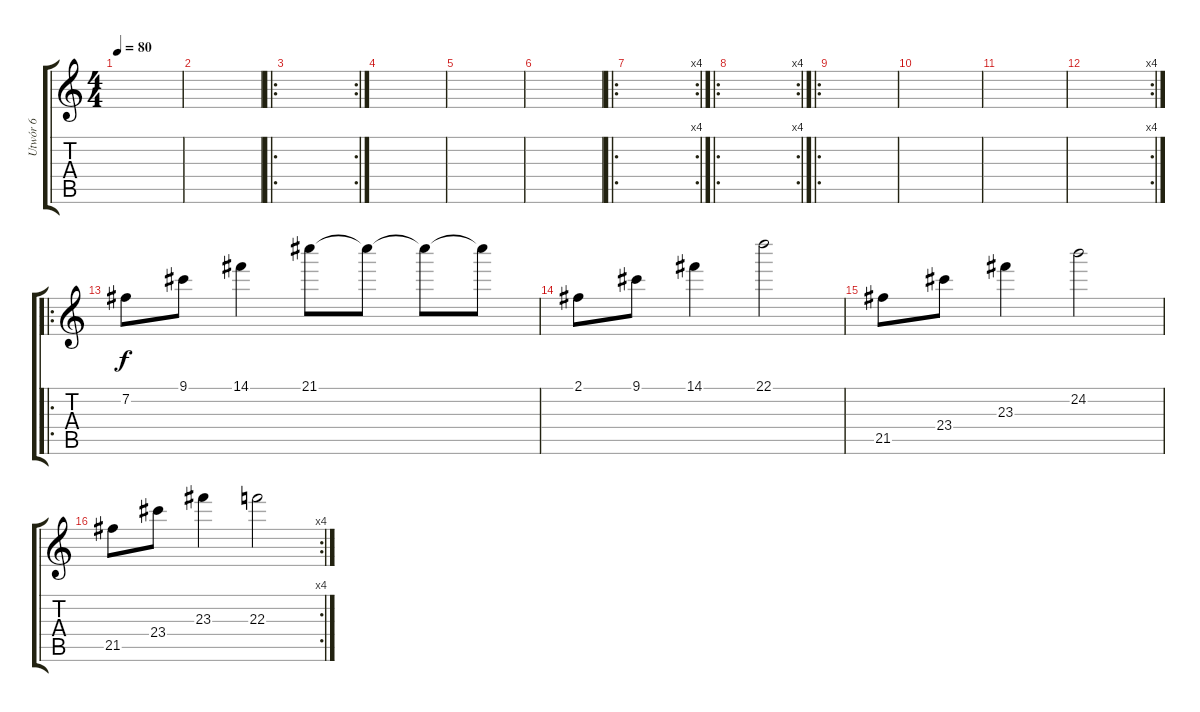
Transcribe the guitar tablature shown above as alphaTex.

\track ("Utwór 6" "Utwór 6") {instrument acousticguitarnylon}
\staff {score tabs}
\tuning (E4 B3 G3 D3 A2 E2) {hide}
\ts (4 4)
\tempo 80
\clef g2
\ks c
|
|
\ro
\rc 2
|
|
|
|
\ro
\rc 4
|
\ro
\rc 4
|
\ro
|
|
|
\rc 4
|
\ro
7.2.8 9.1.8 14.1.4 21.1.8 21.1{t}.8 21.1{t}.8 21.1{t}.8 |
2.1.8 9.1.8 14.1.4 22.1.2 |
21.5.8 23.4.8 23.3.4 24.2.2 |
\rc 4
21.5.8 23.4.8 23.3.4 22.3.2
